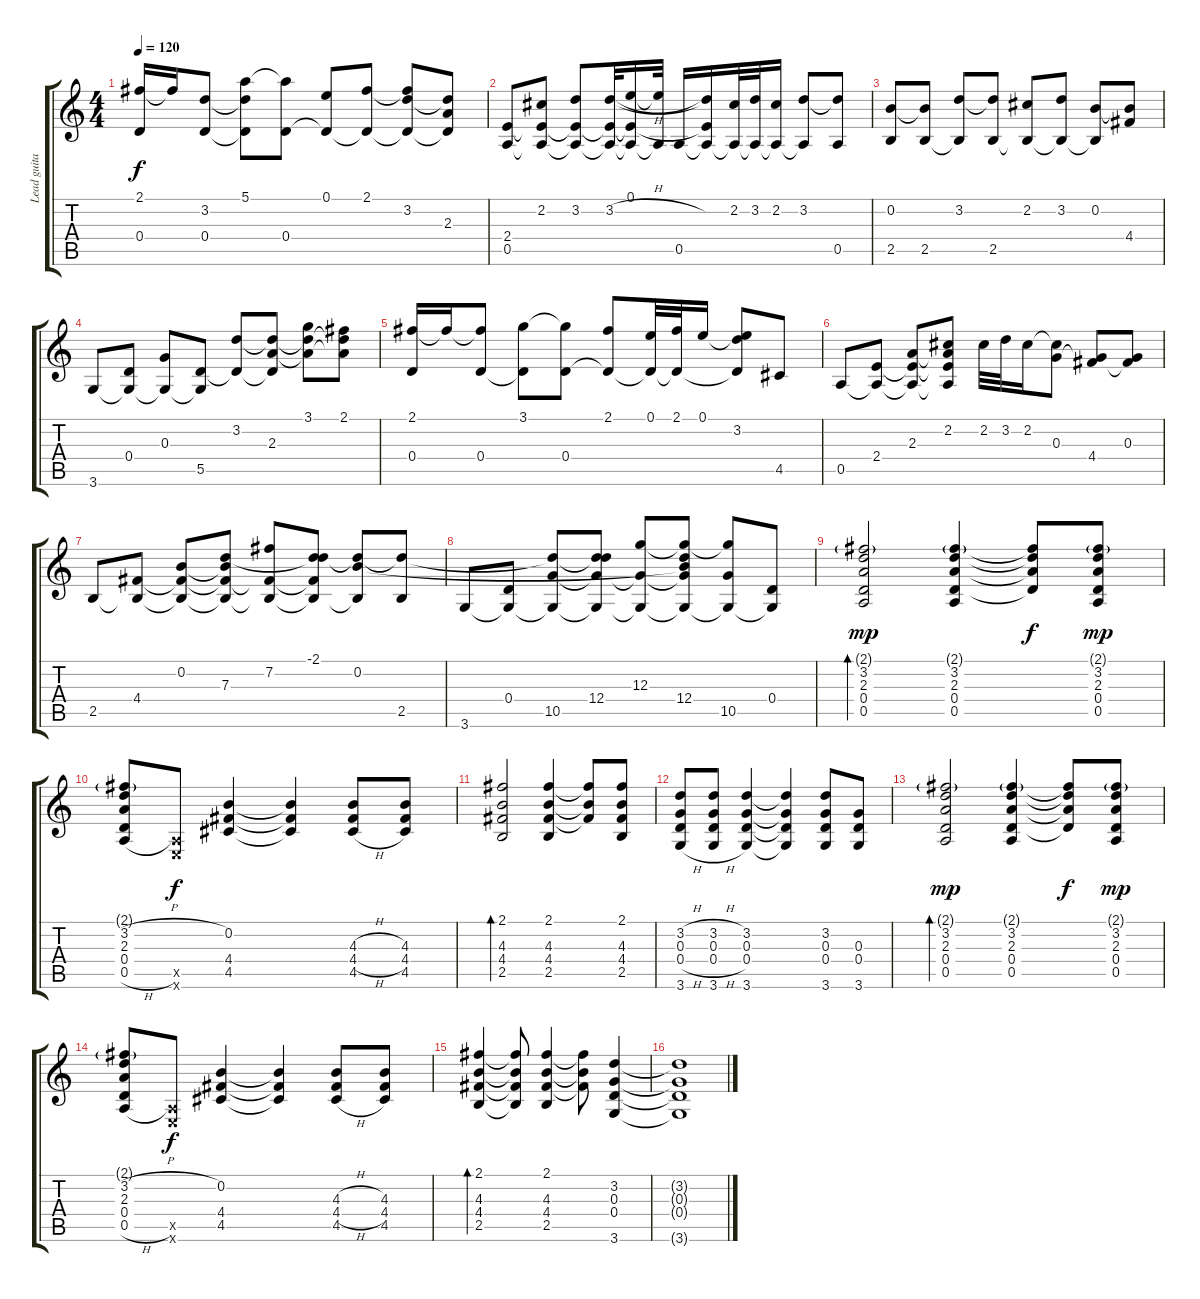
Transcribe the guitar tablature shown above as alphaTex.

\track ("Lead guitar" "Lead guita") {instrument electricguitarjazz}
\staff {score tabs}
\tuning (E4 B3 G3 D3 A2 E2) {hide}
\ts (4 4)
\tempo 120
\clef g2
\ks c
(2.1 0.4).16{dy f} 2.1{t}.16 (3.2 0.4).8 (5.1 3.2{t} 0.4{t}).8 (5.1{t} 0.4).8 (0.1 0.4{t}).8 (2.1 0.4{t}).8 (2.1{t} 3.2 0.4{t}).8 (3.2{t} 2.3 0.4{t}).8 |
(2.4 0.5).8 (2.2 2.4{t} 0.5{t}).8 (3.2 2.4{t} 0.5{t}).8 (3.2{h} 2.4{t} 0.5{t}).32 (0.1 2.4{t} 0.5{t}).16 (0.1{t} 0.5{t}).32 0.5.16 (3.2{t} 2.4{t} 0.5{t}).16 (2.2 0.5{t}).32 (3.2 0.5{t}).32 (2.2 0.5{t}).16 (3.2 0.5{t}).8 (3.2{t} 0.5).8 |
(0.2 2.5).8 (0.2{t} 2.5).8 (3.2 2.5{t}).8 (3.2{t} 2.5).8 (2.2 2.5{t}).8 (3.2 2.5{t}).8 (0.2 2.5{t}).8 (0.2{t} 4.4).8 |
3.6.8 (0.4 3.6{t}).8 (0.3 3.6{t}).8 (5.5 3.6{t}).8 (3.2 5.5{t}).8 (3.2{t} 2.3 5.5{t}).8 (3.1 3.2{t} 2.3{t}).8 (2.1 3.2{t} 2.3{t}).8 |
(2.1 0.4).16 2.1{t}.16 (2.1{t} 0.4).8 (3.1 0.4{t}).8 (3.1{t} 0.4).8 (2.1 0.4{t}).8 (0.1 0.4{t}).32 (2.1 0.4{t}).32 0.1.16 (0.1{t} 3.2 0.4{t}).8 4.5.8 |
0.5.8 (2.4 0.5{t}).8 (2.3 2.4{t} 0.5{t}).8 (2.2 2.3{t} 2.4{t} 0.5{t}).8 2.2.32 3.2.32 2.2.16 (2.2{t} 0.3).8 (0.3{t} 4.4).8 (0.3 4.4{t}).8 |
2.5.8 (4.4 2.5{t}).8 (0.2 4.4{t} 2.5{t}).8 (0.2{t} 7.3 4.4{t} 2.5{t}).8 (7.2 4.4{t} 2.5{t}).8 (-2.1 7.3{t} 4.4{t} 2.5{t}).8 (0.2 7.3{t} 2.5{t}).8 (7.3{t} 2.5).8 |
3.6.8 (0.4 3.6{t}).8 (7.3{t} 10.5 3.6{t}).8 (7.3{t} 12.4 10.5{t} 3.6{t}).8 (12.3 10.5{t} 3.6{t}).8 (0.2{t} 12.3{t} 12.4 10.5{t} 3.6{t}).8 (12.3{t} 10.5 3.6{t}).8 (0.4 3.6{t}).8 |
(2.1{g} 3.2 2.3 0.4 0.5).2{bd 60 dy mp instrument overdrivenguitar} (2.1{g} 3.2 2.3 0.4 0.5).4 (2.1{t} 3.2{t} 2.3{t} 0.4{t}).8{dy f} (2.1{g} 3.2 2.3 0.4 0.5).8{dy mp} |
(2.1{g} 3.2{h} 2.3 0.4 0.5{h}).8 (0.5{x} 0.6{x}).8{dy f} (0.2 4.4 4.5).4 (0.2{t} 4.4{t} 4.5{t}).4 (4.3{h} 4.4{h} 4.5{h}).8 (4.3 4.4 4.5).8 |
(2.1 4.3 4.4 2.5).2{bd 60} (2.1 4.3 4.4 2.5).4 (2.1{t} 4.3{t} 4.4{t}).8 (2.1 4.3 4.4 2.5).8 |
(3.2{h} 0.3{h} 0.4{h} 3.6{h}).8 (3.2{h} 0.3{h} 0.4{h} 3.6{h}).8 (3.2 0.3 0.4 3.6).4 (3.2{t} 0.3{t} 0.4{t} 3.6{t}).4 (3.2 0.3 0.4 3.6).8 (0.3 0.4 3.6).8 |
(2.1{g} 3.2 2.3 0.4 0.5).2{bd 60 dy mp} (2.1{g} 3.2 2.3 0.4 0.5).4 (2.1{t} 3.2{t} 2.3{t} 0.4{t}).8{dy f} (2.1{g} 3.2 2.3 0.4 0.5).8{dy mp} |
(2.1{g} 3.2{h} 2.3 0.4 0.5{h}).8 (0.5{x} 0.6{x}).8{dy f} (0.2 4.4 4.5).4 (0.2{t} 4.4{t} 4.5{t}).4 (4.3{h} 4.4{h} 4.5{h}).8 (4.3 4.4 4.5).8 |
(2.1 4.3 4.4 2.5).4{bd 60} (2.1{t} 4.3{t} 4.4{t} 2.5{t}).8 (2.1 4.3 4.4 2.5).4 (2.1{t} 4.3{t} 4.4{t}).8 (3.2 0.3 0.4 3.6).4 |
(3.2{t} 0.3{t} 0.4{t} 3.6{t}).1
